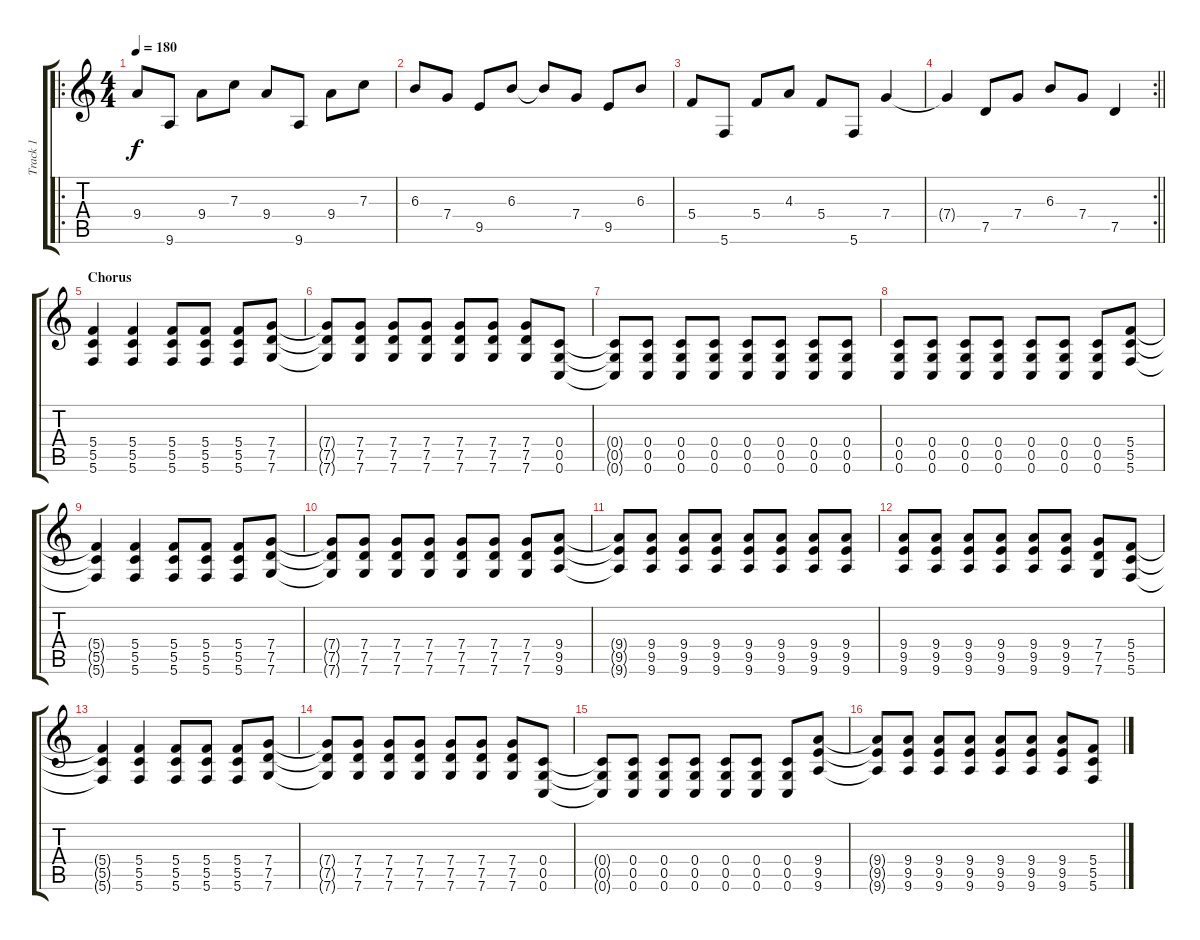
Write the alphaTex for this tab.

\track ("Track 1" "Track 1") {instrument distortionguitar}
\staff {score tabs}
\tuning (D4 A3 F3 C3 G2 C2) {hide}
\ro
\ts (4 4)
\tempo 180
\clef g2
\ks c
9.4.8{dy f} 9.6.8 9.4.8 7.3.8 9.4.8 9.6.8 9.4.8 7.3.8 |
6.3.8 7.4.8 9.5.8 6.3.8 6.3{t}.8 7.4.8 9.5.8 6.3.8 |
5.4.8 5.6.8 5.4.8 4.3.8 5.4.8 5.6.8 7.4.4 |
\rc 2
\barLineRight lightlight
7.4{t}.4 7.5.8 7.4.8 6.3.8 7.4.8 7.5.4 |
\section ("" "Chorus")
(5.4 5.5 5.6).4 (5.4 5.5 5.6).4 (5.4 5.5 5.6).8 (5.4 5.5 5.6).8 (5.4 5.5 5.6).8 (7.4 7.5 7.6).8 |
(7.4{t} 7.5{t} 7.6{t}).8 (7.4 7.5 7.6).8 (7.4 7.5 7.6).8 (7.4 7.5 7.6).8 (7.4 7.5 7.6).8 (7.4 7.5 7.6).8 (7.4 7.5 7.6).8 (0.4 0.5 0.6).8 |
(0.4{t} 0.5{t} 0.6{t}).8 (0.4 0.5 0.6).8 (0.4 0.5 0.6).8 (0.4 0.5 0.6).8 (0.4 0.5 0.6).8 (0.4 0.5 0.6).8 (0.4 0.5 0.6).8 (0.4 0.5 0.6).8 |
(0.4 0.5 0.6).8 (0.4 0.5 0.6).8 (0.4 0.5 0.6).8 (0.4 0.5 0.6).8 (0.4 0.5 0.6).8 (0.4 0.5 0.6).8 (0.4 0.5 0.6).8 (5.4 5.5 5.6).8 |
(5.4{t} 5.5{t} 5.6{t}).4 (5.4 5.5 5.6).4 (5.4 5.5 5.6).8 (5.4 5.5 5.6).8 (5.4 5.5 5.6).8 (7.4 7.5 7.6).8 |
(7.4{t} 7.5{t} 7.6{t}).8 (7.4 7.5 7.6).8 (7.4 7.5 7.6).8 (7.4 7.5 7.6).8 (7.4 7.5 7.6).8 (7.4 7.5 7.6).8 (7.4 7.5 7.6).8 (9.4 9.5 9.6).8 |
(9.4{t} 9.5{t} 9.6{t}).8 (9.4 9.5 9.6).8 (9.4 9.5 9.6).8 (9.4 9.5 9.6).8 (9.4 9.5 9.6).8 (9.4 9.5 9.6).8 (9.4 9.5 9.6).8 (9.4 9.5 9.6).8 |
(9.4 9.5 9.6).8 (9.4 9.5 9.6).8 (9.4 9.5 9.6).8 (9.4 9.5 9.6).8 (9.4 9.5 9.6).8 (9.4 9.5 9.6).8 (7.4 7.5 7.6).8 (5.4 5.5 5.6).8 |
(5.4{t} 5.5{t} 5.6{t}).4 (5.4 5.5 5.6).4 (5.4 5.5 5.6).8 (5.4 5.5 5.6).8 (5.4 5.5 5.6).8 (7.4 7.5 7.6).8 |
(7.4{t} 7.5{t} 7.6{t}).8 (7.4 7.5 7.6).8 (7.4 7.5 7.6).8 (7.4 7.5 7.6).8 (7.4 7.5 7.6).8 (7.4 7.5 7.6).8 (7.4 7.5 7.6).8 (0.4 0.5 0.6).8 |
(0.4{t} 0.5{t} 0.6{t}).8 (0.4 0.5 0.6).8 (0.4 0.5 0.6).8 (0.4 0.5 0.6).8 (0.4 0.5 0.6).8 (0.4 0.5 0.6).8 (0.4 0.5 0.6).8 (9.4 9.5 9.6).8 |
(9.4{t} 9.5{t} 9.6{t}).8 (9.4 9.5 9.6).8 (9.4 9.5 9.6).8 (9.4 9.5 9.6).8 (9.4 9.5 9.6).8 (9.4 9.5 9.6).8 (9.4 9.5 9.6).8 (5.4 5.5 5.6).8
